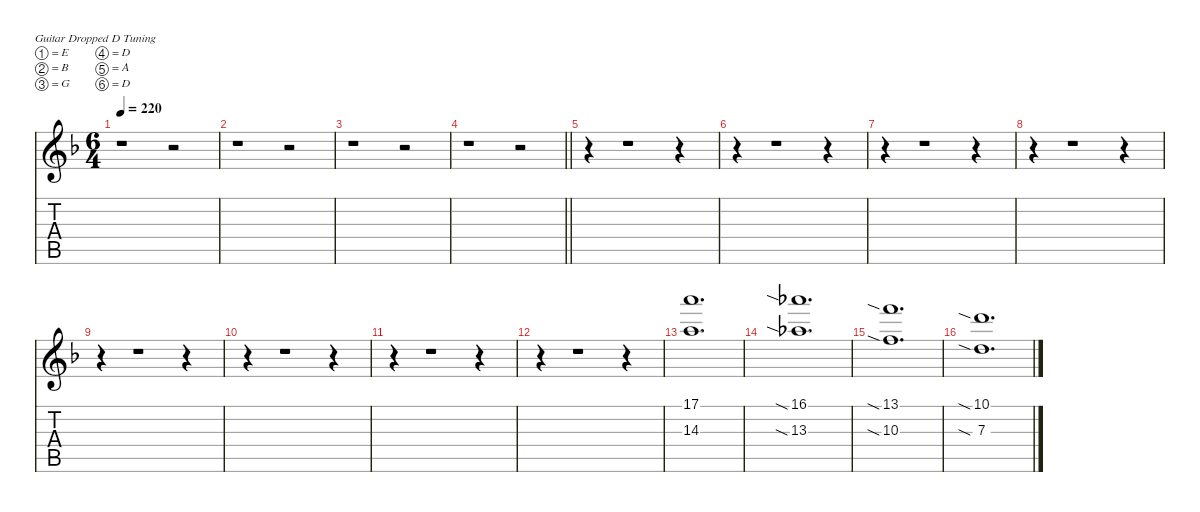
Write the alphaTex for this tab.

\hideDynamics
\bracketExtendMode nobrackets
\singleTrackTrackNamePolicy hidden
\multiTrackTrackNamePolicy hidden
\firstSystemTrackNameMode fullname
\firstSystemTrackNameOrientation horizontal
\otherSystemsTrackNameOrientation horizontal
\track ("Lead guitar" "E-Gt") {mute instrument overdrivenguitar}
\staff {score tabs}
\tuning (E4 B3 G3 D3 A2 D2)
\ts (6 4)
\tempo 220
\clef g2
\ks dminor
r.1{dy f beam Down} r.2{beam Down} |
r.1{beam Down} r.2{beam Down} |
r.1{beam Down} r.2{beam Down} |
\barLineRight lightlight
r.1{beam Down} r.2{beam Down} |
r.4{beam Down} r.1{beam Down} r.4{beam Down} |
r.4{beam Down} r.1{beam Down} r.4{beam Down} |
r.4{beam Down} r.1{beam Down} r.4{beam Down} |
r.4{beam Down} r.1{beam Down} r.4{beam Down} |
r.4{beam Down} r.1{beam Down} r.4{beam Down} |
r.4{beam Down} r.1{beam Down} r.4{beam Down} |
r.4{beam Down} r.1{beam Down} r.4{beam Down} |
r.4{beam Down} r.1{beam Down} r.4{beam Down} |
(17.1{acc forcenatural} 14.3{acc forcenatural}).1{d beam Down} |
(16.1{sia acc b} 13.3{sia acc b}).1{d beam Down} |
(13.1{sia acc forcenatural} 10.3{sia acc forcenatural}).1{d beam Down} |
(10.1{sia acc forcenatural} 7.3{sia acc forcenatural}).1{d beam Down}
